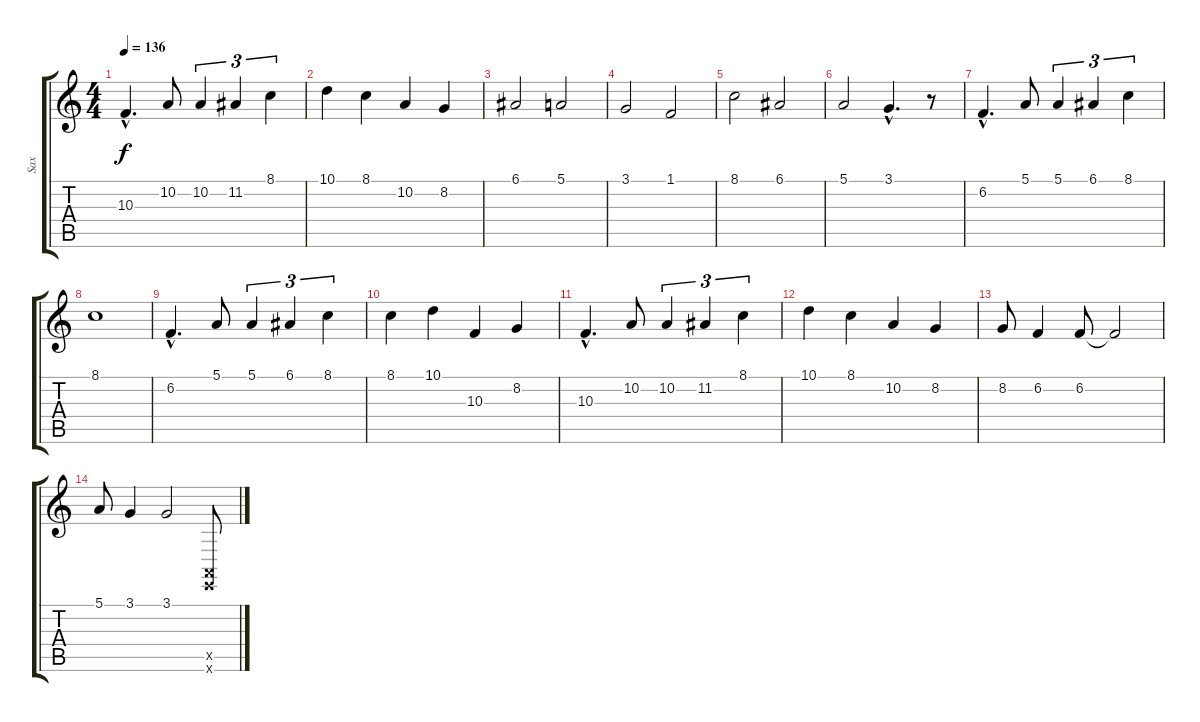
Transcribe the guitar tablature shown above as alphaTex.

\track ("Sax" "Sax") {instrument altosax}
\staff {score tabs}
\tuning (E4 B3 G3 D3 A2 E2) {hide}
\ts (4 4)
\tempo 136
\clef g2
\ks c
10.3{hac}.4{d dy f} 10.2.8 10.2.4{tu (3 2)} 11.2.4{tu (3 2)} 8.1.4{tu (3 2)} |
10.1.4 8.1.4 10.2.4 8.2.4 |
6.1.2 5.1.2 |
3.1.2 1.1.2 |
8.1.2 6.1.2 |
5.1.2 3.1{hac}.4{d} r.8 |
6.2{hac}.4{d} 5.1.8 5.1.4{tu (3 2)} 6.1.4{tu (3 2)} 8.1.4{tu (3 2)} |
8.1.1 |
6.2{hac}.4{d} 5.1.8 5.1.4{tu (3 2)} 6.1.4{tu (3 2)} 8.1.4{tu (3 2)} |
8.1.4 10.1.4 10.3.4 8.2.4 |
10.3{hac}.4{d} 10.2.8 10.2.4{tu (3 2)} 11.2.4{tu (3 2)} 8.1.4{tu (3 2)} |
10.1.4 8.1.4 10.2.4 8.2.4 |
8.2.8{volume 0} 6.2.4 6.2.8 6.2{t}.2 |
5.1.8 3.1.4 3.1.2 (0.5{x} 0.6{x}).8
